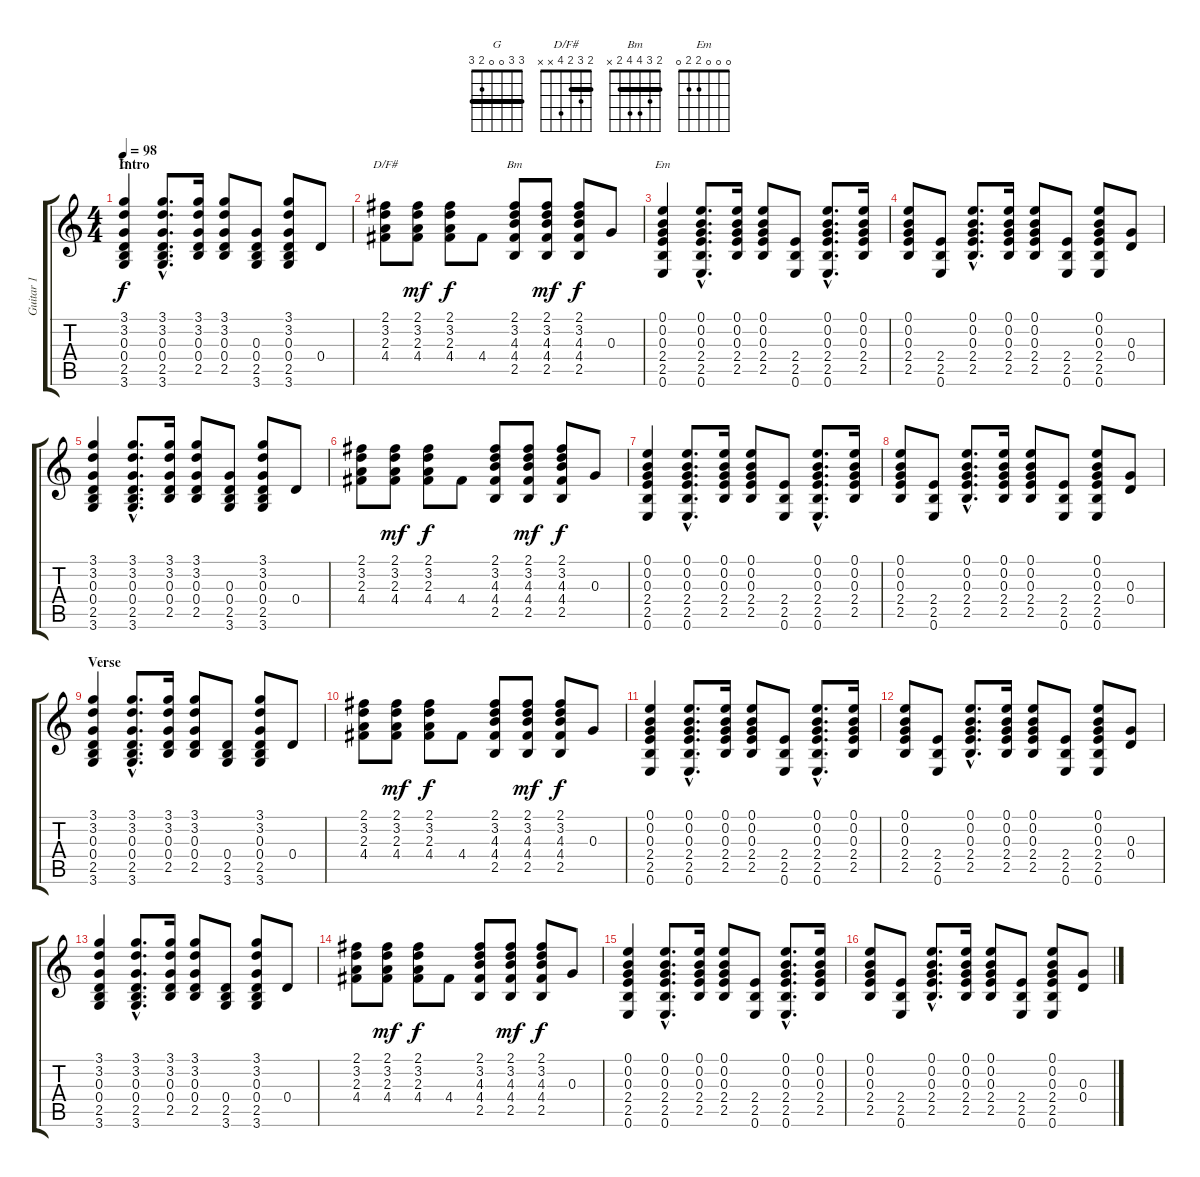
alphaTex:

\track ("Guitar 1" "Guitar 1") {instrument electricguitarclean}
\staff {score tabs}
\tuning (E4 B3 G3 D3 A2 E2) {hide}
\chord ("G" 3 3 0 0 2 3) {barre 3}
\chord ("D/F#" 2 3 2 4 x x) {barre 2}
\chord ("Bm" 2 3 4 4 2 x) {barre 2}
\chord ("Em" 0 0 0 2 2 0)
\ts (4 4)
\section ("" "Intro")
\tempo 98
\clef g2
\ks c
(3.1 3.2 0.3 0.4 2.5 3.6).4{ch "G" dy f instrument electricguitarclean} (3.1{hac} 3.2{hac} 0.3{hac} 0.4{hac} 2.5{hac} 3.6{hac}).8{d} (3.1 3.2 0.3 0.4 2.5).16 (3.1 3.2 0.3 0.4 2.5).8 (0.3 0.4 2.5 3.6).8 (3.1 3.2 0.3 0.4 2.5 3.6).8 0.4.8 |
(2.1 3.2 2.3 4.4).8{ch "D/F#"} (2.1 3.2 2.3 4.4).8{dy mf} (2.1 3.2 2.3 4.4).8{dy f} 4.4.8 (2.1 3.2 4.3 4.4 2.5).8{ch "Bm"} (2.1 3.2 4.3 4.4 2.5).8{dy mf} (2.1 3.2 4.3 4.4 2.5).8{dy f} 0.3.8 |
(0.1 0.2 0.3 2.4 2.5 0.6).4{ch "Em"} (0.1{hac} 0.2{hac} 0.3{hac} 2.4{hac} 2.5{hac} 0.6{hac}).8{d} (0.1 0.2 0.3 2.4 2.5).16 (0.1 0.2 0.3 2.4 2.5).8 (2.4 2.5 0.6).8 (0.1{hac} 0.2{hac} 0.3{hac} 2.4{hac} 2.5{hac} 0.6{hac}).8{d} (0.1 0.2 0.3 2.4 2.5).16 |
(0.1 0.2 0.3 2.4 2.5).8 (2.4 2.5 0.6).8 (0.1{hac} 0.2{hac} 0.3{hac} 2.4{hac} 2.5{hac}).8{d} (0.1 0.2 0.3 2.4 2.5).16 (0.1 0.2 0.3 2.4 2.5).8 (2.4 2.5 0.6).8 (0.1 0.2 0.3 2.4 2.5 0.6).8 (0.3 0.4).8 |
(3.1 3.2 0.3 0.4 2.5 3.6).4 (3.1{hac} 3.2{hac} 0.3{hac} 0.4{hac} 2.5{hac} 3.6{hac}).8{d} (3.1 3.2 0.3 0.4 2.5).16 (3.1 3.2 0.3 0.4 2.5).8 (0.3 0.4 2.5 3.6).8 (3.1 3.2 0.3 0.4 2.5 3.6).8 0.4.8 |
(2.1 3.2 2.3 4.4).8 (2.1 3.2 2.3 4.4).8{dy mf} (2.1 3.2 2.3 4.4).8{dy f} 4.4.8 (2.1 3.2 4.3 4.4 2.5).8 (2.1 3.2 4.3 4.4 2.5).8{dy mf} (2.1 3.2 4.3 4.4 2.5).8{dy f} 0.3.8 |
(0.1 0.2 0.3 2.4 2.5 0.6).4 (0.1{hac} 0.2{hac} 0.3{hac} 2.4{hac} 2.5{hac} 0.6{hac}).8{d} (0.1 0.2 0.3 2.4 2.5).16 (0.1 0.2 0.3 2.4 2.5).8 (2.4 2.5 0.6).8 (0.1{hac} 0.2{hac} 0.3{hac} 2.4{hac} 2.5{hac} 0.6{hac}).8{d} (0.1 0.2 0.3 2.4 2.5).16 |
(0.1 0.2 0.3 2.4 2.5).8 (2.4 2.5 0.6).8 (0.1{hac} 0.2{hac} 0.3{hac} 2.4{hac} 2.5{hac}).8{d} (0.1 0.2 0.3 2.4 2.5).16 (0.1 0.2 0.3 2.4 2.5).8 (2.4 2.5 0.6).8 (0.1 0.2 0.3 2.4 2.5 0.6).8 (0.3 0.4).8 |
\section ("" "Verse")
(3.1 3.2 0.3 0.4 2.5 3.6).4 (3.1{hac} 3.2{hac} 0.3{hac} 0.4{hac} 2.5{hac} 3.6{hac}).8{d} (3.1 3.2 0.3 0.4 2.5).16 (3.1 3.2 0.3 0.4 2.5).8 (0.4 2.5 3.6).8 (3.1 3.2 0.3 0.4 2.5 3.6).8 0.4.8 |
(2.1 3.2 2.3 4.4).8 (2.1 3.2 2.3 4.4).8{dy mf} (2.1 3.2 2.3 4.4).8{dy f} 4.4.8 (2.1 3.2 4.3 4.4 2.5).8 (2.1 3.2 4.3 4.4 2.5).8{dy mf} (2.1 3.2 4.3 4.4 2.5).8{dy f} 0.3.8 |
(0.1 0.2 0.3 2.4 2.5 0.6).4 (0.1{hac} 0.2{hac} 0.3{hac} 2.4{hac} 2.5{hac} 0.6{hac}).8{d} (0.1 0.2 0.3 2.4 2.5).16 (0.1 0.2 0.3 2.4 2.5).8 (2.4 2.5 0.6).8 (0.1{hac} 0.2{hac} 0.3{hac} 2.4{hac} 2.5{hac} 0.6{hac}).8{d} (0.1 0.2 0.3 2.4 2.5).16 |
(0.1 0.2 0.3 2.4 2.5).8 (2.4 2.5 0.6).8 (0.1{hac} 0.2{hac} 0.3{hac} 2.4{hac} 2.5{hac}).8{d} (0.1 0.2 0.3 2.4 2.5).16 (0.1 0.2 0.3 2.4 2.5).8 (2.4 2.5 0.6).8 (0.1 0.2 0.3 2.4 2.5 0.6).8 (0.3 0.4).8 |
(3.1 3.2 0.3 0.4 2.5 3.6).4 (3.1{hac} 3.2{hac} 0.3{hac} 0.4{hac} 2.5{hac} 3.6{hac}).8{d} (3.1 3.2 0.3 0.4 2.5).16 (3.1 3.2 0.3 0.4 2.5).8 (0.4 2.5 3.6).8 (3.1 3.2 0.3 0.4 2.5 3.6).8 0.4.8 |
(2.1 3.2 2.3 4.4).8 (2.1 3.2 2.3 4.4).8{dy mf} (2.1 3.2 2.3 4.4).8{dy f} 4.4.8 (2.1 3.2 4.3 4.4 2.5).8 (2.1 3.2 4.3 4.4 2.5).8{dy mf} (2.1 3.2 4.3 4.4 2.5).8{dy f} 0.3.8 |
(0.1 0.2 0.3 2.4 2.5 0.6).4 (0.1{hac} 0.2{hac} 0.3{hac} 2.4{hac} 2.5{hac} 0.6{hac}).8{d} (0.1 0.2 0.3 2.4 2.5).16 (0.1 0.2 0.3 2.4 2.5).8 (2.4 2.5 0.6).8 (0.1{hac} 0.2{hac} 0.3{hac} 2.4{hac} 2.5{hac} 0.6{hac}).8{d} (0.1 0.2 0.3 2.4 2.5).16 |
(0.1 0.2 0.3 2.4 2.5).8 (2.4 2.5 0.6).8 (0.1{hac} 0.2{hac} 0.3{hac} 2.4{hac} 2.5{hac}).8{d} (0.1 0.2 0.3 2.4 2.5).16 (0.1 0.2 0.3 2.4 2.5).8 (2.4 2.5 0.6).8 (0.1 0.2 0.3 2.4 2.5 0.6).8 (0.3 0.4).8
